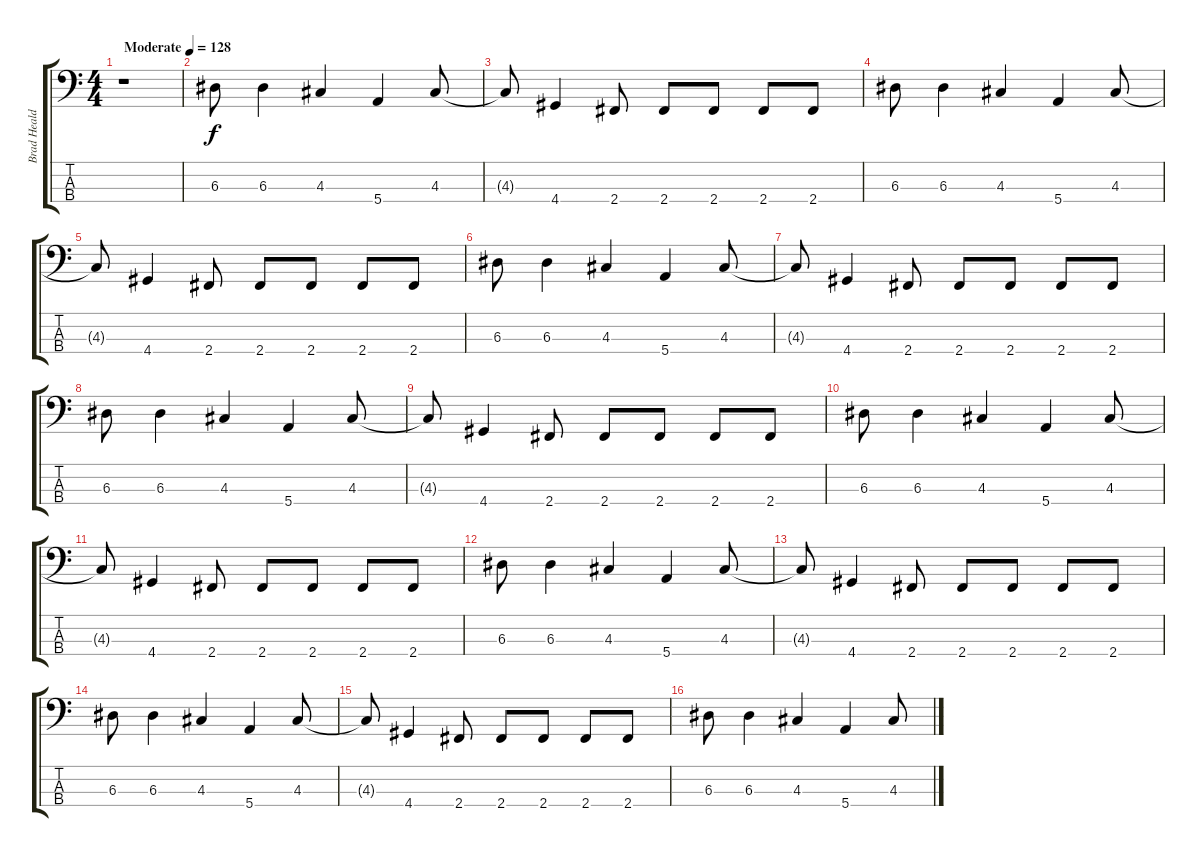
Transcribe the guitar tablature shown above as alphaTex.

\track ("Brad Heald" "Brad Heald") {instrument electricbasspick}
\staff {score tabs}
\tuning (G2 D2 A1 E1) {hide}
\ts (4 4)
\tempo (128 "Moderate")
\clef f4
\ks c
r.1{dy f instrument electricbasspick} |
6.3.8 6.3.4 4.3.4 5.4.4 4.3.8 |
4.3{t}.8 4.4.4 2.4.8 2.4.8 2.4.8 2.4.8 2.4.8 |
6.3.8 6.3.4 4.3.4 5.4.4 4.3.8 |
4.3{t}.8 4.4.4 2.4.8 2.4.8 2.4.8 2.4.8 2.4.8 |
6.3.8 6.3.4 4.3.4 5.4.4 4.3.8 |
4.3{t}.8 4.4.4 2.4.8 2.4.8 2.4.8 2.4.8 2.4.8 |
6.3.8 6.3.4 4.3.4 5.4.4 4.3.8 |
4.3{t}.8 4.4.4 2.4.8 2.4.8 2.4.8 2.4.8 2.4.8 |
6.3.8 6.3.4 4.3.4 5.4.4 4.3.8 |
4.3{t}.8 4.4.4 2.4.8 2.4.8 2.4.8 2.4.8 2.4.8 |
6.3.8 6.3.4 4.3.4 5.4.4 4.3.8 |
4.3{t}.8 4.4.4 2.4.8 2.4.8 2.4.8 2.4.8 2.4.8 |
6.3.8 6.3.4 4.3.4 5.4.4 4.3.8 |
4.3{t}.8 4.4.4 2.4.8 2.4.8 2.4.8 2.4.8 2.4.8 |
6.3.8 6.3.4 4.3.4 5.4.4 4.3.8
